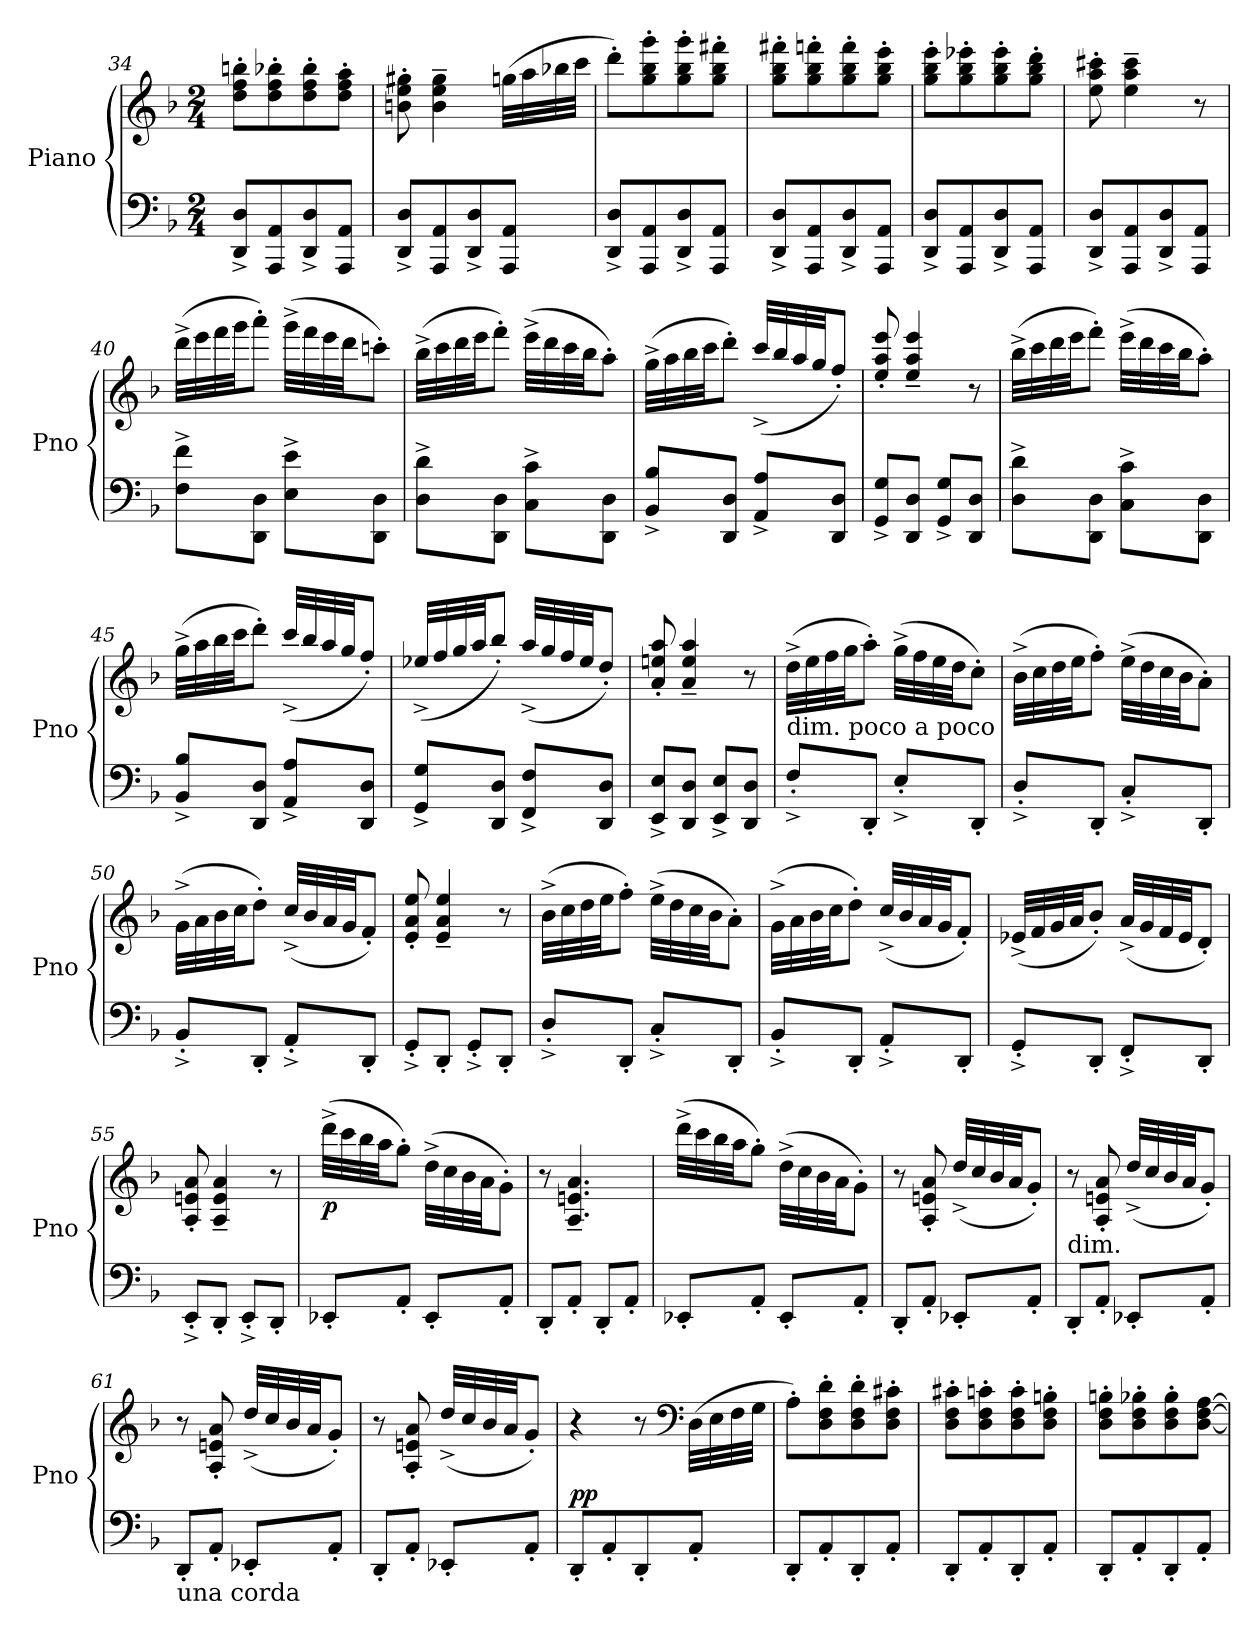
**kern	**kern	**dynam
*part1	*part1	*part1
*staff2	*staff1	*staff1/2
*I"Piano	*	*
*I'Pno	*	*
*clefF4	*clefG2	*
*k[b-]	*k[b-]	*
*F:	*F:	*
*M2/4	*M2/4	*
=34	=34	=34
8DD/^ 8D/^L	8dd\' 8ff\' 8bbn\'L	.
8AAA/ 8AA/	8dd\' 8ff\' 8bb-X\'	.
8DD/^ 8D/^	8dd\' 8ff\' 8bb-\'	.
8AAA/ 8AA/J	8dd\' 8ff\' 8aa\'J	.
=35	=35	=35
8DD/^ 8D/^L	8bn\' 8ee\' 8gg#X\'	.
8AAA/ 8AA/	4b\~ 4ee\~ 4gg#\~	.
8DD/^ 8D/^	.	.
8AAA/ 8AA/J	(32ggn\LLL	.
.	32aa\	.
.	32bb-X\	.
.	32ccc\JJJ	.
!!LO:LB:g=z
=36	=36	=36
8DD/^ 8D/^L	8ddd'\L)	.
8AAA/ 8AA/	8gg\' 8bb-\' 8ggg\'	.
8DD/^ 8D/^	8gg\' 8bb-\' 8ggg\'	.
8AAA/ 8AA/J	8gg\' 8bb-\' 8fff#X\'J	.
=37	=37	=37
8DD/^ 8D/^L	8gg\' 8bb-\' 8fff#X\'L	.
8AAA/ 8AA/	8gg\' 8bb-\' 8fffn\'	.
8DD/^ 8D/^	8gg\' 8bb-\' 8fff\'	.
8AAA/ 8AA/J	8gg\' 8bb-\' 8eee\'J	.
=38	=38	=38
8DD/^ 8D/^L	8gg\' 8bb-\' 8eee\'L	.
8AAA/ 8AA/	8gg\' 8bb-\' 8eee-X\'	.
8DD/^ 8D/^	8gg\' 8bb-\' 8eee-\'	.
8AAA/ 8AA/J	8gg\' 8bb-\' 8ddd\'J	.
=39	=39	=39
8DD/^ 8D/^L	8ee\' 8aa\' 8ccc#X\'	.
8AAA/ 8AA/	4ee\~ 4aa\~ 4ccc#\~	.
8DD/^ 8D/^	.	.
8AAA/ 8AA/J	8r	.
=40	=40	=40
8F\^ 8f\^L	(32ddd^\LLL	.
.	32eee\	.
.	32fff\	.
.	32ggg\JJ	.
8DD\ 8D\J	8aaa'\J)	.
8E\^ 8e\^L	(32ggg^\LLL	.
.	32fff\	.
.	32eee\	.
.	32ddd\JJ	.
8DD\ 8D\J	8cccn'\J)	.
=41	=41	=41
8D\^ 8d\^L	(32bb-^\LLL	.
.	32ccc\	.
.	32ddd\	.
.	32eee\JJ	.
8DD\ 8D\J	8fff'\J)	.
8C\^ 8c\^L	(32eee^\LLL	.
.	32ddd\	.
.	32ccc\	.
.	32bb-\JJ	.
8DD\ 8D\J	8aa'\J)	.
!!LO:LB:g=z
=42	=42	=42
8BB-/^ 8B-/^L	(32gg^\LLL	.
.	32aa\	.
.	32bb-\	.
.	32ccc\JJ	.
8DD/ 8D/J	8ddd'\J)	.
8AA/^ 8A/^L	(32ccc^/LLL	.
.	32bb-/	.
.	32aa/	.
.	32gg/JJ	.
8DD/ 8D/J	8ff'/J)	.
=43	=43	=43
8GG/^ 8G/^L	8ee/' 8aa/' 8eee/'	.
8DD/ 8D/J	4ee/~ 4aa/~ 4eee/~	.
8GG/^ 8G/^L	.	.
8DD/ 8D/J	8r	.
=44	=44	=44
8D\^ 8d\^L	(32bb-^\LLL	.
.	32ccc\	.
.	32ddd\	.
.	32eee\JJ	.
8DD\ 8D\J	8fff'\J)	.
8C\^ 8c\^L	(32eee^\LLL	.
.	32ddd\	.
.	32ccc\	.
.	32bb-\JJ	.
8DD\ 8D\J	8aa'\J)	.
=45	=45	=45
8BB-/^ 8B-/^L	(32gg^\LLL	.
.	32aa\	.
.	32bb-\	.
.	32ccc\JJ	.
8DD/ 8D/J	8ddd'\J)	.
8AA/^ 8A/^L	(32ccc^/LLL	.
.	32bb-/	.
.	32aa/	.
.	32gg/JJ	.
8DD/ 8D/J	8ff'/J)	.
=46	=46	=46
8GG/^ 8G/^L	(32ee-X^/LLL	.
.	32ff/	.
.	32gg/	.
.	32aa/JJ	.
8DD/ 8D/J	8bb-'/J)	.
8FF/^ 8F/^L	(32aa^/LLL	.
.	32gg/	.
.	32ff/	.
.	32ee-/JJ	.
8DD/ 8D/J	8dd'/J)	.
=47	=47	=47
8EE/^ 8E/^L	8a/' 8een/' 8aa/'	.
8DD/ 8D/J	4a/~ 4ee/~ 4aa/~	.
8EE/^ 8E/^L	.	.
8DD/ 8D/J	8r	.
!!LO:LB:g=z
=48	=48	=48
!	!LO:TX:b:t=dim. poco a poco	!
8F'^/L	(32dd^\LLL	.
.	32ee\	.
.	32ff\	.
.	32gg\JJ	.
8DD'/J	8aa'\J)	.
8E'^/L	(32gg^\LLL	.
.	32ff\	.
.	32ee\	.
.	32dd\JJ	.
8DD'/J	8cc'\J)	.
=49	=49	=49
8D'^/L	(32b-^\LLL	.
.	32cc\	.
.	32dd\	.
.	32ee\JJ	.
8DD'/J	8ff'\J)	.
8C'^/L	(32ee^\LLL	.
.	32dd\	.
.	32cc\	.
.	32b-\JJ	.
8DD'/J	8a'\J)	.
=50	=50	=50
8BB-'^/L	(32g^\LLL	.
.	32a\	.
.	32b-\	.
.	32cc\JJ	.
8DD'/J	8dd'\J)	.
8AA'^/L	(32cc^/LLL	.
.	32b-/	.
.	32a/	.
.	32g/JJ	.
8DD'/J	8f'/J)	.
=51	=51	=51
8GG'^/L	8e/' 8a/' 8ee/'	.
8DD'/J	4e/~ 4a/~ 4ee/~	.
8GG'^/L	.	.
8DD'/J	8r	.
=52	=52	=52
8D'^/L	(32b-^\LLL	.
.	32cc\	.
.	32dd\	.
.	32ee\JJ	.
8DD'/J	8ff'\J)	.
8C'^/L	(32ee^\LLL	.
.	32dd\	.
.	32cc\	.
.	32b-\JJ	.
8DD'/J	8a'\J)	.
!!LO:LB:g=z
=53	=53	=53
8BB-'^/L	(32g^\LLL	.
.	32a\	.
.	32b-\	.
.	32cc\JJ	.
8DD'/J	8dd'\J)	.
8AA'^/L	(32cc^/LLL	.
.	32b-/	.
.	32a/	.
.	32g/JJ	.
8DD'/J	8f'/J)	.
=54	=54	=54
8GG'^/L	(32e-X^/LLL	.
.	32f/	.
.	32g/	.
.	32a/JJ	.
8DD'/J	8b-'/J)	.
8FF'^/L	(32a^/LLL	.
.	32g/	.
.	32f/	.
.	32e-/JJ	.
8DD'/J	8d'/J)	.
=55	=55	=55
8EE'^/L	8A/' 8en/' 8a/'	.
8DD'/J	4A/~ 4e/~ 4a/~	.
8EE'^/L	.	.
8DD'/J	8r	.
=56	=56	=56
!	!	!LO:DY:b
8EE-X'/L	(32ddd^\LLL	p
.	32ccc\	.
.	32bb-\	.
.	32aa\JJ	.
8AA'/J	8gg'\J)	.
8EE-'/L	(32dd^\LLL	.
.	32cc\	.
.	32b-\	.
.	32a\JJ	.
8AA'/J	8g'\J)	.
=57	=57	=57
8DD'/L	8r	.
8AA'/J	4.A/~ 4.en/~ 4.a/~	.
8DD'/L	.	.
8AA'/J	.	.
!!LO:PB:g=z
=58	=58	=58
8EE-X'/L	(32ddd^\LLL	.
.	32ccc\	.
.	32bb-\	.
.	32aa\JJ	.
8AA'/J	8gg'\J)	.
8EE-'/L	(32dd^\LLL	.
.	32cc\	.
.	32b-\	.
.	32a\JJ	.
8AA'/J	8g'\J)	.
=59	=59	=59
8DD'/L	8r	.
8AA'/J	8A/' 8en/' 8a/'	.
8EE-X'/L	(32dd^/LLL	.
.	32cc/	.
.	32b-/	.
.	32a/JJ	.
8AA'/J	8g'/J)	.
=60	=60	=60
!LO:TX:a:t=dim.	!	!
8DD'/L	8r	.
8AA'/J	8A/' 8en/' 8a/'	.
8EE-X'/L	(32dd^/LLL	.
.	32cc/	.
.	32b-/	.
.	32a/JJ	.
8AA'/J	8g'/J)	.
=61	=61	=61
!LO:TX:b:t=una corda	!	!
8DD'/L	8r	.
8AA'/J	8A/' 8en/' 8a/'	.
8EE-X'/L	(32dd^/LLL	.
.	32cc/	.
.	32b-/	.
.	32a/JJ	.
8AA'/J	8g'/J)	.
=62	=62	=62
8DD'/L	8r	.
8AA'/J	8A/' 8en/' 8a/'	.
8EE-X'/L	(32dd^/LLL	.
.	32cc/	.
.	32b-/	.
.	32a/JJ	.
8AA'/J	8g'/J)	.
!!LO:LB:g=z
=63	=63	=63
!	!	!LO:DY:a=2
8DD'/L	4r	pp
8AA'/	.	.
8DD'/	8r	.
*	*clefF4	*
8AA'/J	(32D\LLL	.
.	32E\	.
.	32F\	.
.	32G\JJJ	.
=64	=64	=64
8DD'/L	8A'\L)	.
8AA'/	8D\' 8F\' 8d\'	.
8DD'/	8D\' 8F\' 8d\'	.
8AA'/J	8D\' 8F\' 8c#X\'J	.
=65	=65	=65
8DD'/L	8D\' 8F\' 8c#X\'L	.
8AA'/	8D\' 8F\' 8cn\'	.
8DD'/	8D\' 8F\' 8c\'	.
8AA'/J	8D\' 8F\' 8Bn\'J	.
=66	=66	=66
8DD'/L	8D\' 8F\' 8Bn\'L	.
8AA'/	8D\' 8F\' 8B-X\'	.
8DD'/	8D\' 8F\' 8B-\'	.
8AA'/J	[8D\ [8F\ [8A\J	.
=	=	=
*-	*-	*-
